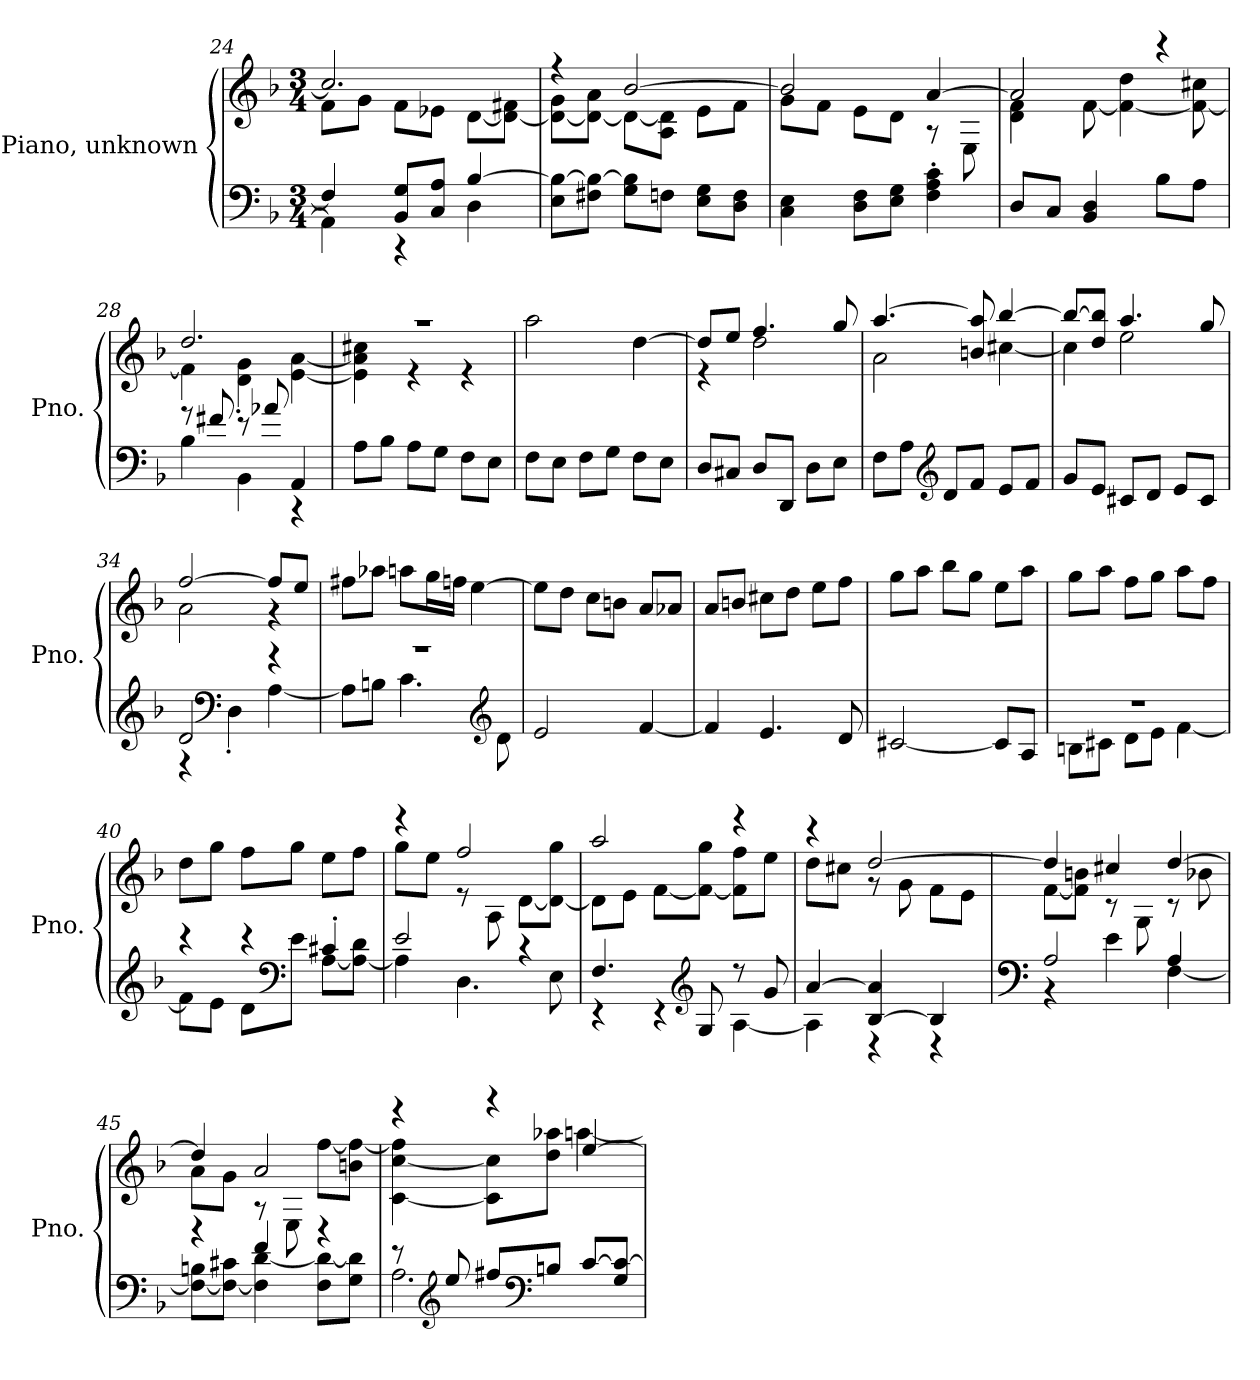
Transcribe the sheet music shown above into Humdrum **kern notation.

**kern	**kern
*part1	*part1
*staff2	*staff1
*I"Piano, unknown	*
*I'Pno.	*
*clefF4	*clefG2
*k[b-]	*k[b-]
*M3/4	*M3/4
=24	=24
*^	*^
4F/]	4AA\]	2.cc/]	8f\L
.	.	.	8g\J
8BB-/ 8G/L	4r	.	8f\L
8C/ 8A/J	.	.	8e-X\J
[4B-/	4D\	.	[8d\L
.	.	.	8d\_ 8f#X\J
*v	*v	*	*
=25	=25	=25
8E\ 8B-\_L	4r	8d\_ 8g\L
8F#X\ 8B-\_J	.	8d\_ 8a\J
8G\ 8B-\]L	[2b-/	8d\L_
8Fn\J	.	8A\ 8d\]J
8E\ 8G\L	.	8e\L
8D\ 8F\J	.	8f\J
=26	=26	=26
4C\ 4E\	2b-/]	8g\L
.	.	8f\J
8D\ 8F\L	.	8e\L
8E\ 8G\J	.	8d\J
4F\' 4A\' 4c\'	[4a/	8r
.	.	8E\
=27	=27	=27
8D/L	2a/]	4d\ 4f\
8C/J	.	.
4BB-/ 4D/	.	[8f\
.	.	4f\_ 4dd\
8B-\L	4r	.
8A\J	.	8f\_ 8cc#X\
!!LO:PB:g=z	!!
=28	=28	=28
*^	*	*
8r	4B-\	2.dd/	4f\]
8f#X/	.	.	.
8r	4BB-\	.	4d\' 4g\'
8a-X/	.	.	.
4AA/	4r	.	[4e\ [4a\
*v	*v	*	*
=29	=29	=29
8A\L	2.r	4e\] 4a\] 4cc#X\
8B-\J	.	.
8A\L	.	4r
8G\J	.	.
8F\L	.	4r
8E\J	.	.
*	*v	*v
=30	=30
8F\L	2aa\
8E\J	.
8F\L	.
8G\J	.
8F\L	[4dd\
8E\J	.
=31	=31
*	*^
8D/L	8dd/L]	4r
8C#X/J	8ee/J	.
8D/L	4.ff/	2dd\
8DD/J	.	.
8D\L	.	.
8E\J	8gg/	.
=32	=32	=32
8F\L	[4.aa/	2a\
8A\J	.	.
*clefG2	*	*
8d/L	.	.
8f/J	8bn/ 8aa/]	.
8e/L	[4bb-/	[4cc#X\
8f/J	.	.
!!LO:LB:g=z	!!
=33	=33	=33
8g/L	8bb-/L_	4cc#\]
8e/J	8dd/ 8bb-/]J	.
8c#X/L	4.aa/	2ee\
8d/J	.	.
8e/L	.	.
8c#/J	8gg/	.
=34	=34	=34
*^	*	*
2d/	4r	[2ff/	2a\
*clefF4	*	*	*
.	4D'\	.	.
4r	[4A\	8ff/L]	4r
.	.	8ee/J	.
*	*	*v	*v
=35	=35	=35
2.r	8A\L]	8ff#X\L
.	8Bn\J	8aa-X\J
.	4.c\	8aan\L
.	.	16gg\L
.	.	16ffn\JJ
.	.	[4ee\
*clefG2	*	*
.	8d\	.
*v	*v	*
=36	=36
2e/	8ee\L]
.	8dd\J
.	8cc\L
.	8bn\J
[4f/	8a/L
.	8a-X/J
=37	=37
4f/]	8a/L
.	8bn/J
4.e/	8cc#X\L
.	8dd\J
.	8ee\L
8d/	8ff\J
!!LO:LB:g=z
=38	=38
[2c#X/	8gg\L
.	8aa\J
.	8bb-\L
.	8gg\J
8c#/L]	8ee\L
8A/J	8aa\J
=39	=39
*^	*
2.r	8Bn\L	8gg\L
.	8c#X\J	8aa\J
.	8d\L	8ff\L
.	8e\J	8gg\J
.	[4f\	8aa\L
.	.	8ff\J
=40	=40	=40
4r	8f\L]	8dd\L
.	8e\J	8gg\J
4r	8d\L	8ff\L
*clefF4	*	*
.	8e\J	8gg\J
4c#X'/	[8A\L	8ee\L
.	8A\_ 8d\J	8ff\J
=41	=41	=41
*	*	*^
2e/	4A\]	4r	8gg\L
.	.	.	8ee\J
.	4.D\	2ff/	8r
.	.	.	8A\
4r	.	.	[8d\L
.	8E\	.	8d\_ 8gg\J
=42	=42	=42	=42
4.F/	4r	2aa/	8d\L]
.	.	.	8e\J
.	4r	.	[8f\L
*clefG2	*	*	*
8G/	.	.	8f\_ 8gg\J
8r	[4A\	4r	8f\] 8ff\L
8g/	.	.	8ee\J
!!LO:LB:g=z	!!
=43	=43	=43	=43
[4a/	4A\]	4r	8dd\L
.	.	.	8cc#X\J
[4B-/ 4a/]	4r	[2dd/	8r
.	.	.	8g\
4B-/]	4r	.	8f\L
.	.	.	8e\J
=44	=44	=44	=44
*clefF4	*	*	*
2A/	4r	4dd/]	[8f\L
.	.	.	8f\] 8bn\J
.	4e\	4cc#X/	8r
.	.	.	8G\
4A/	[4F\	[4dd/	8r
.	.	.	8b-X\
=45	=45	=45	=45
4r	8F\_ 8Bn\L	4dd/]	8a\L
.	8F\_ 8c#X\J	.	8g\J
4f/	4F\] [4d\	2a/	8r
.	.	.	8E\
4r	8F\ 8d\_L	.	[8ff\L
.	8G\ 8d\]J	.	8bn\ 8ff\_J
=46	=46	=46	=46
8r	2.A\	4r	[4c\ [4cc\ 4ff\]
*clefG2	*	*	*
8ee/	.	.	.
8ff#X/L	.	4r	8c\] 8cc\]L
*clefF4	*	*	*
8Bn/J	.	.	8dd\ 8aa-X\J
[8c/L	.	[4ee/	[4aan\
8G/ 8c/_J	.	.	.
*v	*v	*	*
*	*v	*v
=	=
*-	*-
